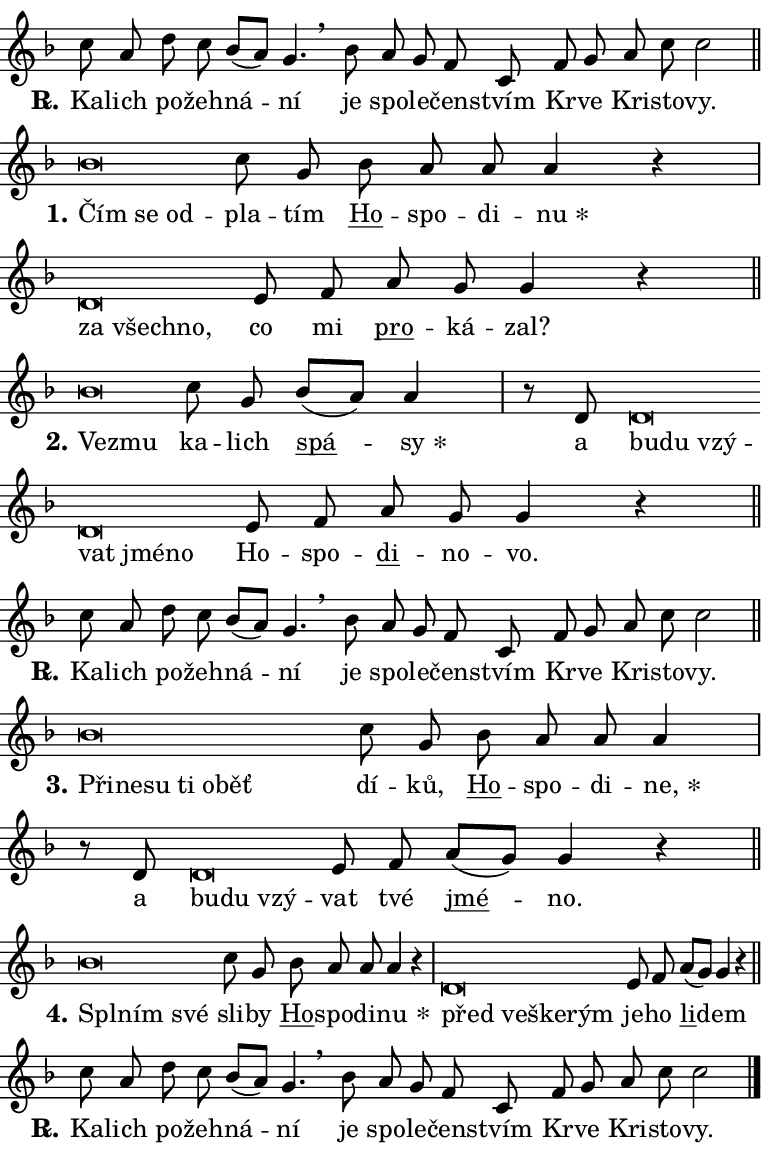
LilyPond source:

\version "2.24.0"
\header { tagline = "" }
\paper {
  indent = 0\cm
  top-margin = 0\cm
  right-margin = 0.13\cm % to fit lyric hyphens
  bottom-margin = 0\cm
  left-margin = 0\cm
  paper-width = 13\cm
  page-breaking = #ly:one-page-breaking
  system-system-spacing.basic-distance = #11
  score-system-spacing.basic-distance = #11
  ragged-last = ##f
}


%% Author: Thomas Morley
%% https://lists.gnu.org/archive/html/lilypond-user/2020-05/msg00002.html
#(define (line-position grob)
"Returns position of @var[grob} in current system:
   @code{'start}, if at first time-step
   @code{'end}, if at last time-step
   @code{'middle} otherwise
"
  (let* ((col (ly:item-get-column grob))
         (ln (ly:grob-object col 'left-neighbor))
         (rn (ly:grob-object col 'right-neighbor))
         (col-to-check-left (if (ly:grob? ln) ln col))
         (col-to-check-right (if (ly:grob? rn) rn col))
         (break-dir-left
           (and
             (ly:grob-property col-to-check-left 'non-musical #f)
             (ly:item-break-dir col-to-check-left)))
         (break-dir-right
           (and
             (ly:grob-property col-to-check-right 'non-musical #f)
             (ly:item-break-dir col-to-check-right))))
        (cond ((eqv? 1 break-dir-left) 'start)
              ((eqv? -1 break-dir-right) 'end)
              (else 'middle))))

#(define (tranparent-at-line-position vctor)
  (lambda (grob)
  "Relying on @code{line-position} select the relevant enry from @var{vctor}.
Used to determine transparency,"
    (case (line-position grob)
      ((end) (not (vector-ref vctor 0)))
      ((middle) (not (vector-ref vctor 1)))
      ((start) (not (vector-ref vctor 2))))))

noteHeadBreakVisibility =
#(define-music-function (break-visibility)(vector?)
"Makes @code{NoteHead}s transparent relying on @var{break-visibility}"
#{
  \override NoteHead.transparent =
    #(tranparent-at-line-position break-visibility)
#})

#(define delete-ledgers-for-transparent-note-heads
  (lambda (grob)
    "Reads whether a @code{NoteHead} is transparent.
If so this @code{NoteHead} is removed from @code{'note-heads} from
@var{grob}, which is supposed to be @code{LedgerLineSpanner}.
As a result ledgers are not printed for this @code{NoteHead}"
    (let* ((nhds-array (ly:grob-object grob 'note-heads))
           (nhds-list
             (if (ly:grob-array? nhds-array)
                 (ly:grob-array->list nhds-array)
                 '()))
           ;; Relies on the transparent-property being done before
           ;; Staff.LedgerLineSpanner.after-line-breaking is executed.
           ;; This is fragile ...
           (to-keep
             (remove
               (lambda (nhd)
                 (ly:grob-property nhd 'transparent #f))
               nhds-list)))
      ;; TODO find a better method to iterate over grob-arrays, similiar
      ;; to filter/remove etc for lists
      ;; For now rebuilt from scratch
      (set! (ly:grob-object grob 'note-heads)  '())
      (for-each
        (lambda (nhd)
          (ly:pointer-group-interface::add-grob grob 'note-heads nhd))
        to-keep))))

squashNotes = {
  \override NoteHead.X-extent = #'(-0.2 . 0.2)
  \override NoteHead.Y-extent = #'(-0.75 . 0)
  \override NoteHead.stencil =
    #(lambda (grob)
       (let ((pos (ly:grob-property grob 'staff-position)))
         (begin
           (if (< pos -7) (display "ERROR: Lower brevis then expected\n") (display ""))
           (if (<= pos -6) ly:text-interface::print ly:note-head::print))))
}
unSquashNotes = {
  \revert NoteHead.X-extent
  \revert NoteHead.Y-extent
  \revert NoteHead.stencil
}

hideNotes = \noteHeadBreakVisibility #begin-of-line-visible
unHideNotes = \noteHeadBreakVisibility #all-visible

% work-around for resetting accidentals
% https://lilypond.org/doc/v2.23/Documentation/notation/displaying-rhythms#unmetered-music
cadenzaMeasure = {
  \cadenzaOff
  \partial 1024 s1024
  \cadenzaOn
}

#(define-markup-command (accent layout props text) (markup?)
  "Underline accented syllable"
  (interpret-markup layout props
    #{\markup \override #'(offset . 4.3) \underline { #text }#}))

responsum = \markup \concat {
  "R" \hspace #-1.05 \path #0.1 #'((moveto 0 0.07) (lineto 0.9 0.8)) \hspace #0.05 "."
}

spaceSize = #0.6828661417322834 % exact space size for TeX Gyre Schola

\layout {
  \context {
    \Staff
    \remove "Time_signature_engraver"
    \override LedgerLineSpanner.after-line-breaking = #delete-ledgers-for-transparent-note-heads
  }
  \context {
    \Lyrics {
      \override LyricSpace.minimum-distance = \spaceSize
      \override LyricText.font-name = #"TeX Gyre Schola"
      \override LyricText.font-size = 1
      \override StanzaNumber.font-name = #"TeX Gyre Schola Bold"
      \override StanzaNumber.font-size = 1
    }
  }
  \context {
    \Score 
    \override NoteHead.text =
      #(lambda (grob) 
        (let ((pos (ly:grob-property grob 'staff-position)))
          #{\markup {
            \combine
              \halign #-0.55 \raise #(if (= pos -6) 0 0.5) \override #'(thickness . 2) \draw-line #'(3.2 . 0)
              \musicglyph "noteheads.sM1"
          }#}))
  }
}

% magnetic-lyrics.ily
%
%   written by
%     Jean Abou Samra <jean@abou-samra.fr>
%     Werner Lemberg <wl@gnu.org>
%
%   adapted by
%     Jiri Hon <jiri.hon@gmail.com>
%
% Version 2022-Apr-15

% https://www.mail-archive.com/lilypond-user@gnu.org/msg149350.html

#(define (Left_hyphen_pointer_engraver context)
   "Collect syllable-hyphen-syllable occurrences in lyrics and store
them in properties.  This engraver only looks to the left.  For
example, if the lyrics input is @code{foo -- bar}, it does the
following.

@itemize @bullet
@item
Set the @code{text} property of the @code{LyricHyphen} grob between
@q{foo} and @q{bar} to @code{foo}.

@item
Set the @code{left-hyphen} property of the @code{LyricText} grob with
text @q{foo} to the @code{LyricHyphen} grob between @q{foo} and
@q{bar}.
@end itemize

Use this auxiliary engraver in combination with the
@code{lyric-@/text::@/apply-@/magnetic-@/offset!} hook."
   (let ((hyphen #f)
         (text #f))
     (make-engraver
      (acknowledgers
       ((lyric-syllable-interface engraver grob source-engraver)
        (set! text grob)))
      (end-acknowledgers
       ((lyric-hyphen-interface engraver grob source-engraver)
        ;(when (not (grob::has-interface grob 'lyric-space-interface))
          (set! hyphen grob)));)
      ((stop-translation-timestep engraver)
       (when (and text hyphen)
         (ly:grob-set-object! text 'left-hyphen hyphen))
       (set! text #f)
       (set! hyphen #f)))))

#(define (lyric-text::apply-magnetic-offset! grob)
   "If the space between two syllables is less than the value in
property @code{LyricText@/.details@/.squash-threshold}, move the right
syllable to the left so that it gets concatenated with the left
syllable.

Use this function as a hook for
@code{LyricText@/.after-@/line-@/breaking} if the
@code{Left_@/hyphen_@/pointer_@/engraver} is active."
   (let ((hyphen (ly:grob-object grob 'left-hyphen #f)))
     (when hyphen
       (let ((left-text (ly:spanner-bound hyphen LEFT)))
         (when (grob::has-interface left-text 'lyric-syllable-interface)
           (let* ((common (ly:grob-common-refpoint grob left-text X))
                  (this-x-ext (ly:grob-extent grob common X))
                  (left-x-ext
                   (begin
                     ;; Trigger magnetism for left-text.
                     (ly:grob-property left-text 'after-line-breaking)
                     (ly:grob-extent left-text common X)))
                  ;; `delta` is the gap width between two syllables.
                  (delta (- (interval-start this-x-ext)
                            (interval-end left-x-ext)))
                  (details (ly:grob-property grob 'details))
                  (threshold (assoc-get 'squash-threshold details 0.2)))
             (when (< delta threshold)
               (let* (;; We have to manipulate the input text so that
                      ;; ligatures crossing syllable boundaries are not
                      ;; disabled.  For languages based on the Latin
                      ;; script this is essentially a beautification.
                      ;; However, for non-Western scripts it can be a
                      ;; necessity.
                      (lt (ly:grob-property left-text 'text))
                      (rt (ly:grob-property grob 'text))
                      (is-space (grob::has-interface hyphen 'lyric-space-interface))
                      (space (if is-space " " ""))
                      (extra-delta (if is-space spaceSize 0))
                      ;; Append new syllable.
                      (ltrt-space (if (and (string? lt) (string? rt))
                                (string-append lt space rt)
                                (make-concat-markup (list lt space rt))))
                      ;; Right-align `ltrt` to the right side.
                      (ltrt-space-markup (grob-interpret-markup
                               grob
                               (make-translate-markup
                                (cons (interval-length this-x-ext) 0)
                                (make-right-align-markup ltrt-space)))))
                 (begin
                   ;; Don't print `left-text`.
                   (ly:grob-set-property! left-text 'stencil #f)
                   ;; Set text and stencil (which holds all collected
                   ;; syllables so far) and shift it to the left.
                   (ly:grob-set-property! grob 'text ltrt-space)
                   (ly:grob-set-property! grob 'stencil ltrt-space-markup)
                   (ly:grob-translate-axis! grob (- (- delta extra-delta)) X))))))))))


#(define (lyric-hyphen::displace-bounds-first grob)
   ;; Make very sure this callback isn't triggered too early.
   (let ((left (ly:spanner-bound grob LEFT))
         (right (ly:spanner-bound grob RIGHT)))
     (ly:grob-property left 'after-line-breaking)
     (ly:grob-property right 'after-line-breaking)
     (ly:lyric-hyphen::print grob)))

squashThreshold = #0.4

\layout {
  \context {
    \Lyrics
    \consists #Left_hyphen_pointer_engraver
    \override LyricText.after-line-breaking =
      #lyric-text::apply-magnetic-offset!
    \override LyricHyphen.stencil = #lyric-hyphen::displace-bounds-first
    \override LyricText.details.squash-threshold = \squashThreshold
    \override LyricHyphen.minimum-distance = 0
    \override LyricHyphen.minimum-length = \squashThreshold
  }
}

squashText = \override LyricText.details.squash-threshold = 9999
unSquashText = \override LyricText.details.squash-threshold = \squashThreshold

leftText = \override LyricText.self-alignment-X = #LEFT
unLeftText = \revert LyricText.self-alignment-X

starOffset = #(lambda (grob) 
                (let ((x_offset (ly:self-alignment-interface::aligned-on-x-parent grob)))
                  (if (= x_offset 0) 0 (+ x_offset 1.2))))

star = #(define-music-function (syllable)(string?)
"Append star separator at the end of a syllable"
#{
  \once \override LyricText.X-offset = #starOffset
  \lyricmode { \markup {
    #syllable
    \override #'((font-name . "TeX Gyre Schola Bold")) \hspace #0.2 \lower #0.65 \larger "*"
  } }
#})

starAccent = #(define-music-function (syllable)(string?)
"Append star separator at the end of a syllable and make accent"
#{
  \once \override LyricText.X-offset = #starOffset
  \lyricmode { \markup {
    \accent #syllable
    \override #'((font-name . "TeX Gyre Schola Bold")) \hspace #0.2 \lower #0.65 \larger "*"
  } }
#})

breath = #(define-music-function (syllable)(string?)
"Append breathing indicator at the end of a syllable"
#{
  \lyricmode { \markup { #syllable "+" } }
#})

optionalBreath = #(define-music-function (syllable)(string?)
"Append optional breathing indicator at the end of a syllable"
#{
  \lyricmode { \markup { #syllable "(+)" } }
#})


\score {
    <<
        \new Voice = "melody" { \cadenzaOn \key f \major \relative { c''8 a d c bes[( a)] g4. \breathe \bar "" bes8 a g \bar "" f c \bar "" f g \bar "" a c c2 \cadenzaMeasure \bar "||" \break } }
        \new Lyrics \lyricsto "melody" { \lyricmode { \set stanza = \responsum
Ka -- lich po -- žeh -- ná -- ní je spo -- le -- čen -- stvím Kr -- ve Kri -- sto -- vy. } }
    >>
    \layout {}
}

\score {
    <<
        \new Voice = "melody" { \cadenzaOn \key f \major \relative { \squashNotes bes'\breve*1/16 \hideNotes \breve*1/16 \breve*1/16 \bar "" \unHideNotes \unSquashNotes c8 g \bar "" bes a a a4 r \cadenzaMeasure \bar "|" \squashNotes d,\breve*1/16 \hideNotes \breve*1/16 \breve*1/16 \bar "" \unHideNotes \unSquashNotes e8 f \bar "" a g g4 r \cadenzaMeasure \bar "||" \break } }
        \new Lyrics \lyricsto "melody" { \lyricmode { \set stanza = "1."
\leftText Čím \squashText se od -- \unLeftText \unSquashText pla -- tím \markup \accent Ho -- spo -- di -- \star nu \leftText za \squashText všech -- no, \unLeftText \unSquashText co mi \markup \accent pro -- ká -- zal? } }
    >>
    \layout {}
}

\score {
    <<
        \new Voice = "melody" { \cadenzaOn \key f \major \relative { \squashNotes bes'\breve*1/16 \hideNotes \breve*1/16 \bar "" \unHideNotes \unSquashNotes c8 g \bar "" bes[( a)] a4 \cadenzaMeasure \bar "|" r8 d,8 \squashNotes d\breve*1/16 \hideNotes \breve*1/16 \bar "" \breve*1/16 \bar "" \breve*1/16 \bar "" \breve*1/16 \breve*1/16 \bar "" \unHideNotes \unSquashNotes e8 f \bar "" a g g4 r \cadenzaMeasure \bar "||" \break } }
        \new Lyrics \lyricsto "melody" { \lyricmode { \set stanza = "2."
\leftText Ve -- \squashText zmu \unLeftText \unSquashText ka -- lich \markup \accent spá -- \star sy a \leftText bu -- \squashText du vzý -- vat jmé -- no \unLeftText \unSquashText Ho -- spo -- \markup \accent di -- no -- vo. } }
    >>
    \layout {}
}

\score {
    <<
        \new Voice = "melody" { \cadenzaOn \key f \major \relative { c''8 a d c bes[( a)] g4. \breathe \bar "" bes8 a g \bar "" f c \bar "" f g \bar "" a c c2 \cadenzaMeasure \bar "||" \break } }
        \new Lyrics \lyricsto "melody" { \lyricmode { \set stanza = \responsum
Ka -- lich po -- žeh -- ná -- ní je spo -- le -- čen -- stvím Kr -- ve Kri -- sto -- vy. } }
    >>
    \layout {}
}

\score {
    <<
        \new Voice = "melody" { \cadenzaOn \key f \major \relative { \squashNotes bes'\breve*1/16 \hideNotes \breve*1/16 \bar "" \breve*1/16 \bar "" \breve*1/16 \bar "" \breve*1/16 \breve*1/16 \bar "" \unHideNotes \unSquashNotes c8 g \bar "" bes a a a4 \cadenzaMeasure \bar "|" r8 d,8 \squashNotes d\breve*1/16 \hideNotes \breve*1/16 \breve*1/16 \bar "" \unHideNotes \unSquashNotes e8 f \bar "" a[( g)] g4 r \cadenzaMeasure \bar "||" \break } }
        \new Lyrics \lyricsto "melody" { \lyricmode { \set stanza = "3."
\leftText Při -- \squashText ne -- su ti o -- běť \unLeftText \unSquashText dí -- ků, \markup \accent Ho -- spo -- di -- \star ne, a \leftText bu -- \squashText du vzý -- \unLeftText \unSquashText vat tvé \markup \accent jmé -- no. } }
    >>
    \layout {}
}

\score {
    <<
        \new Voice = "melody" { \cadenzaOn \key f \major \relative { \squashNotes bes'\breve*1/16 \hideNotes \breve*1/16 \breve*1/16 \bar "" \unHideNotes \unSquashNotes c8 g \bar "" bes a a a4 r \cadenzaMeasure \bar "|" \squashNotes d,\breve*1/16 \hideNotes \breve*1/16 \bar "" \breve*1/16 \breve*1/16 \bar "" \unHideNotes \unSquashNotes e8 f \bar "" a[( g)] g4 r \cadenzaMeasure \bar "||" \break } }
        \new Lyrics \lyricsto "melody" { \lyricmode { \set stanza = "4."
\leftText Spl -- \squashText ním své \unLeftText \unSquashText sli -- by \markup \accent Ho -- spo -- di -- \star nu \leftText před \squashText ve -- ške -- rým \unLeftText \unSquashText je -- ho \markup \accent li -- dem } }
    >>
    \layout {}
}

\score {
    <<
        \new Voice = "melody" { \cadenzaOn \key f \major \relative { c''8 a d c bes[( a)] g4. \breathe \bar "" bes8 a g \bar "" f c \bar "" f g \bar "" a c c2 \cadenzaMeasure \bar "||" \break } \bar "|." }
        \new Lyrics \lyricsto "melody" { \lyricmode { \set stanza = \responsum
Ka -- lich po -- žeh -- ná -- ní je spo -- le -- čen -- stvím Kr -- ve Kri -- sto -- vy. } }
    >>
    \layout {}
}
